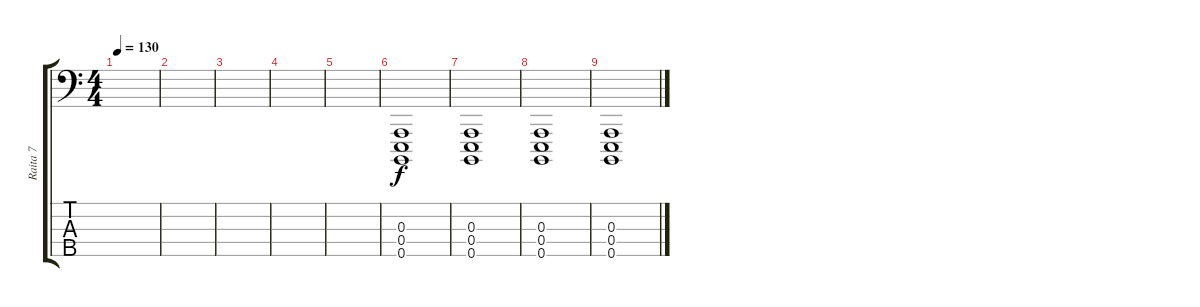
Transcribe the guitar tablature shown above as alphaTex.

\track ("Raita 7" "Raita 7") {instrument timpani}
\staff {score tabs}
\tuning (G2 D2 A1 E1 B0) {hide}
\ts (4 4)
\tempo 130
\clef f4
\ks c
|
|
|
|
|
(0.3 0.4 0.5).1 |
(0.3 0.4 0.5).1 |
(0.3 0.4 0.5).1 |
(0.3 0.4 0.5).1
